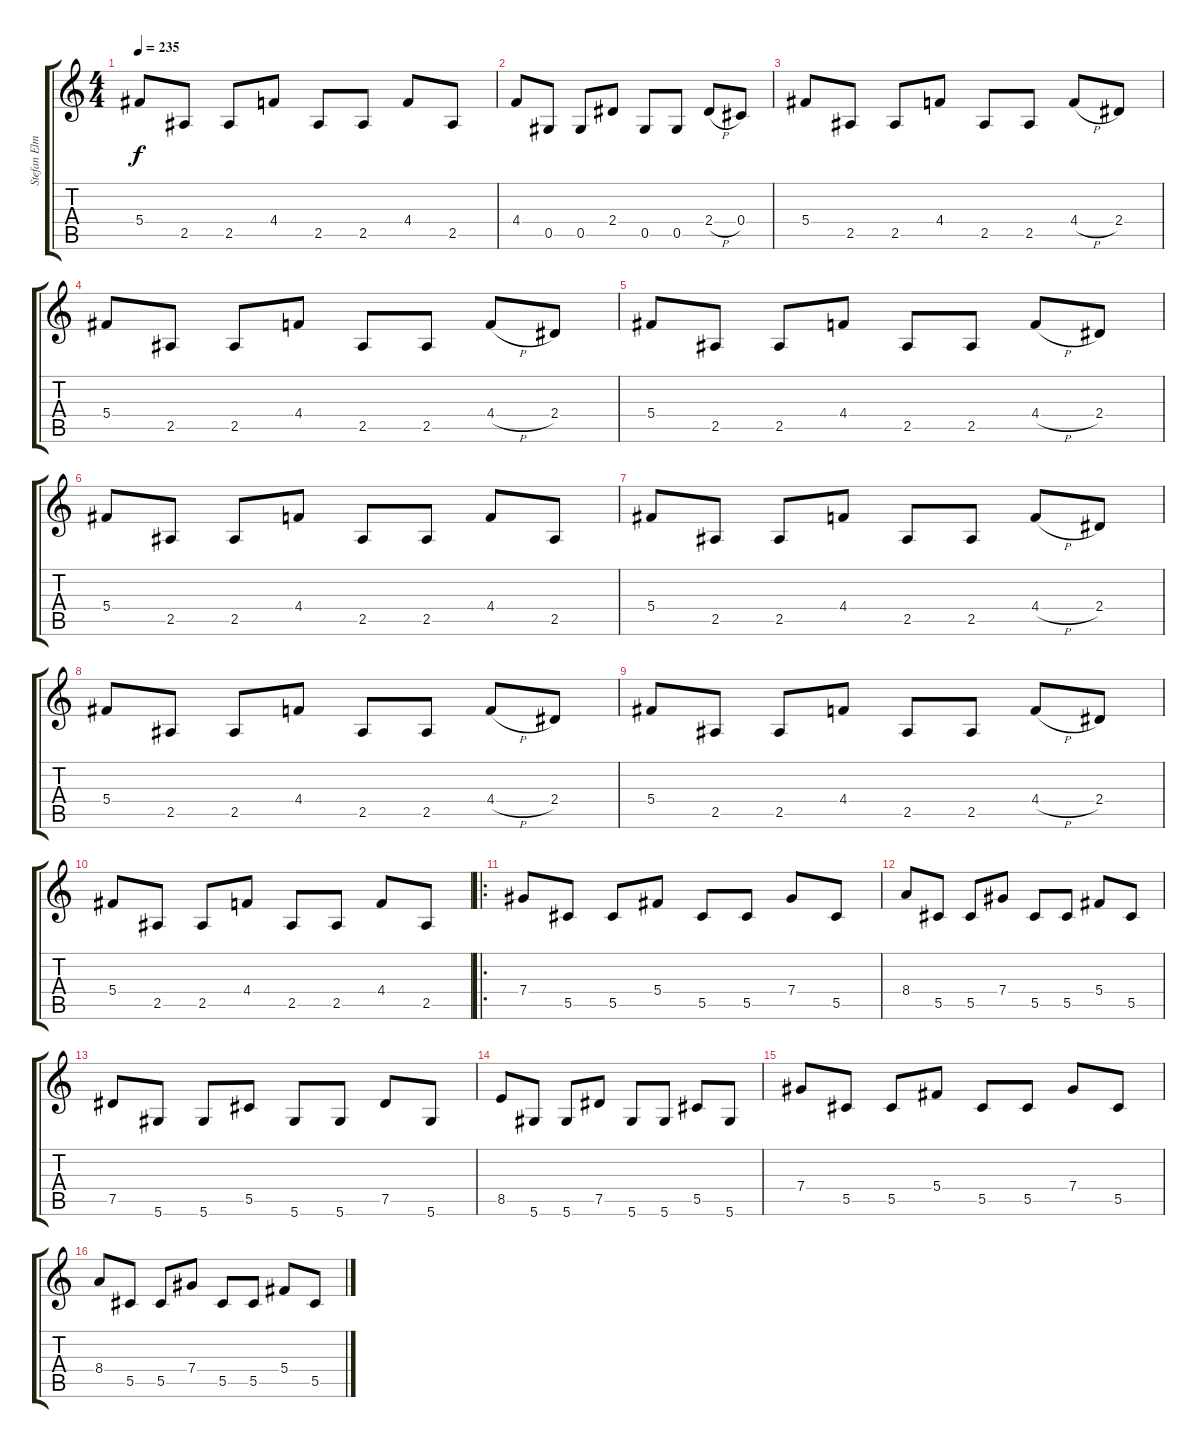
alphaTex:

\track ("Stefan Elmgren (Rhythm Guitar)" "Stefan Elm") {instrument distortionguitar}
\staff {score tabs}
\tuning (Eb4 Bb3 Gb3 Db3 Ab2 Eb2) {hide}
\ts (4 4)
\tempo 235
\clef g2
\ks c
5.4.8{dy f} 2.5.8 2.5.8 4.4.8 2.5.8 2.5.8 4.4.8 2.5.8 |
4.4.8 0.5.8 0.5.8 2.4.8 0.5.8 0.5.8 2.4{h}.8 0.4.8 |
5.4.8 2.5.8 2.5.8 4.4.8 2.5.8 2.5.8 4.4{h}.8 2.4.8 |
5.4.8 2.5.8 2.5.8 4.4.8 2.5.8 2.5.8 4.4{h}.8 2.4.8 |
5.4.8 2.5.8 2.5.8 4.4.8 2.5.8 2.5.8 4.4{h}.8 2.4.8 |
5.4.8 2.5.8 2.5.8 4.4.8 2.5.8 2.5.8 4.4.8 2.5.8 |
5.4.8 2.5.8 2.5.8 4.4.8 2.5.8 2.5.8 4.4{h}.8 2.4.8 |
5.4.8 2.5.8 2.5.8 4.4.8 2.5.8 2.5.8 4.4{h}.8 2.4.8 |
5.4.8 2.5.8 2.5.8 4.4.8 2.5.8 2.5.8 4.4{h}.8 2.4.8 |
5.4.8 2.5.8 2.5.8 4.4.8 2.5.8 2.5.8 4.4.8 2.5.8 |
\ro
7.4.8 5.5.8 5.5.8 5.4.8 5.5.8 5.5.8 7.4.8 5.5.8 |
8.4.8 5.5.8 5.5.8 7.4.8 5.5.8 5.5.8 5.4.8 5.5.8 |
7.5.8 5.6.8 5.6.8 5.5.8 5.6.8 5.6.8 7.5.8 5.6.8 |
8.5.8 5.6.8 5.6.8 7.5.8 5.6.8 5.6.8 5.5.8 5.6.8 |
7.4.8 5.5.8 5.5.8 5.4.8 5.5.8 5.5.8 7.4.8 5.5.8 |
8.4.8 5.5.8 5.5.8 7.4.8 5.5.8 5.5.8 5.4.8 5.5.8
